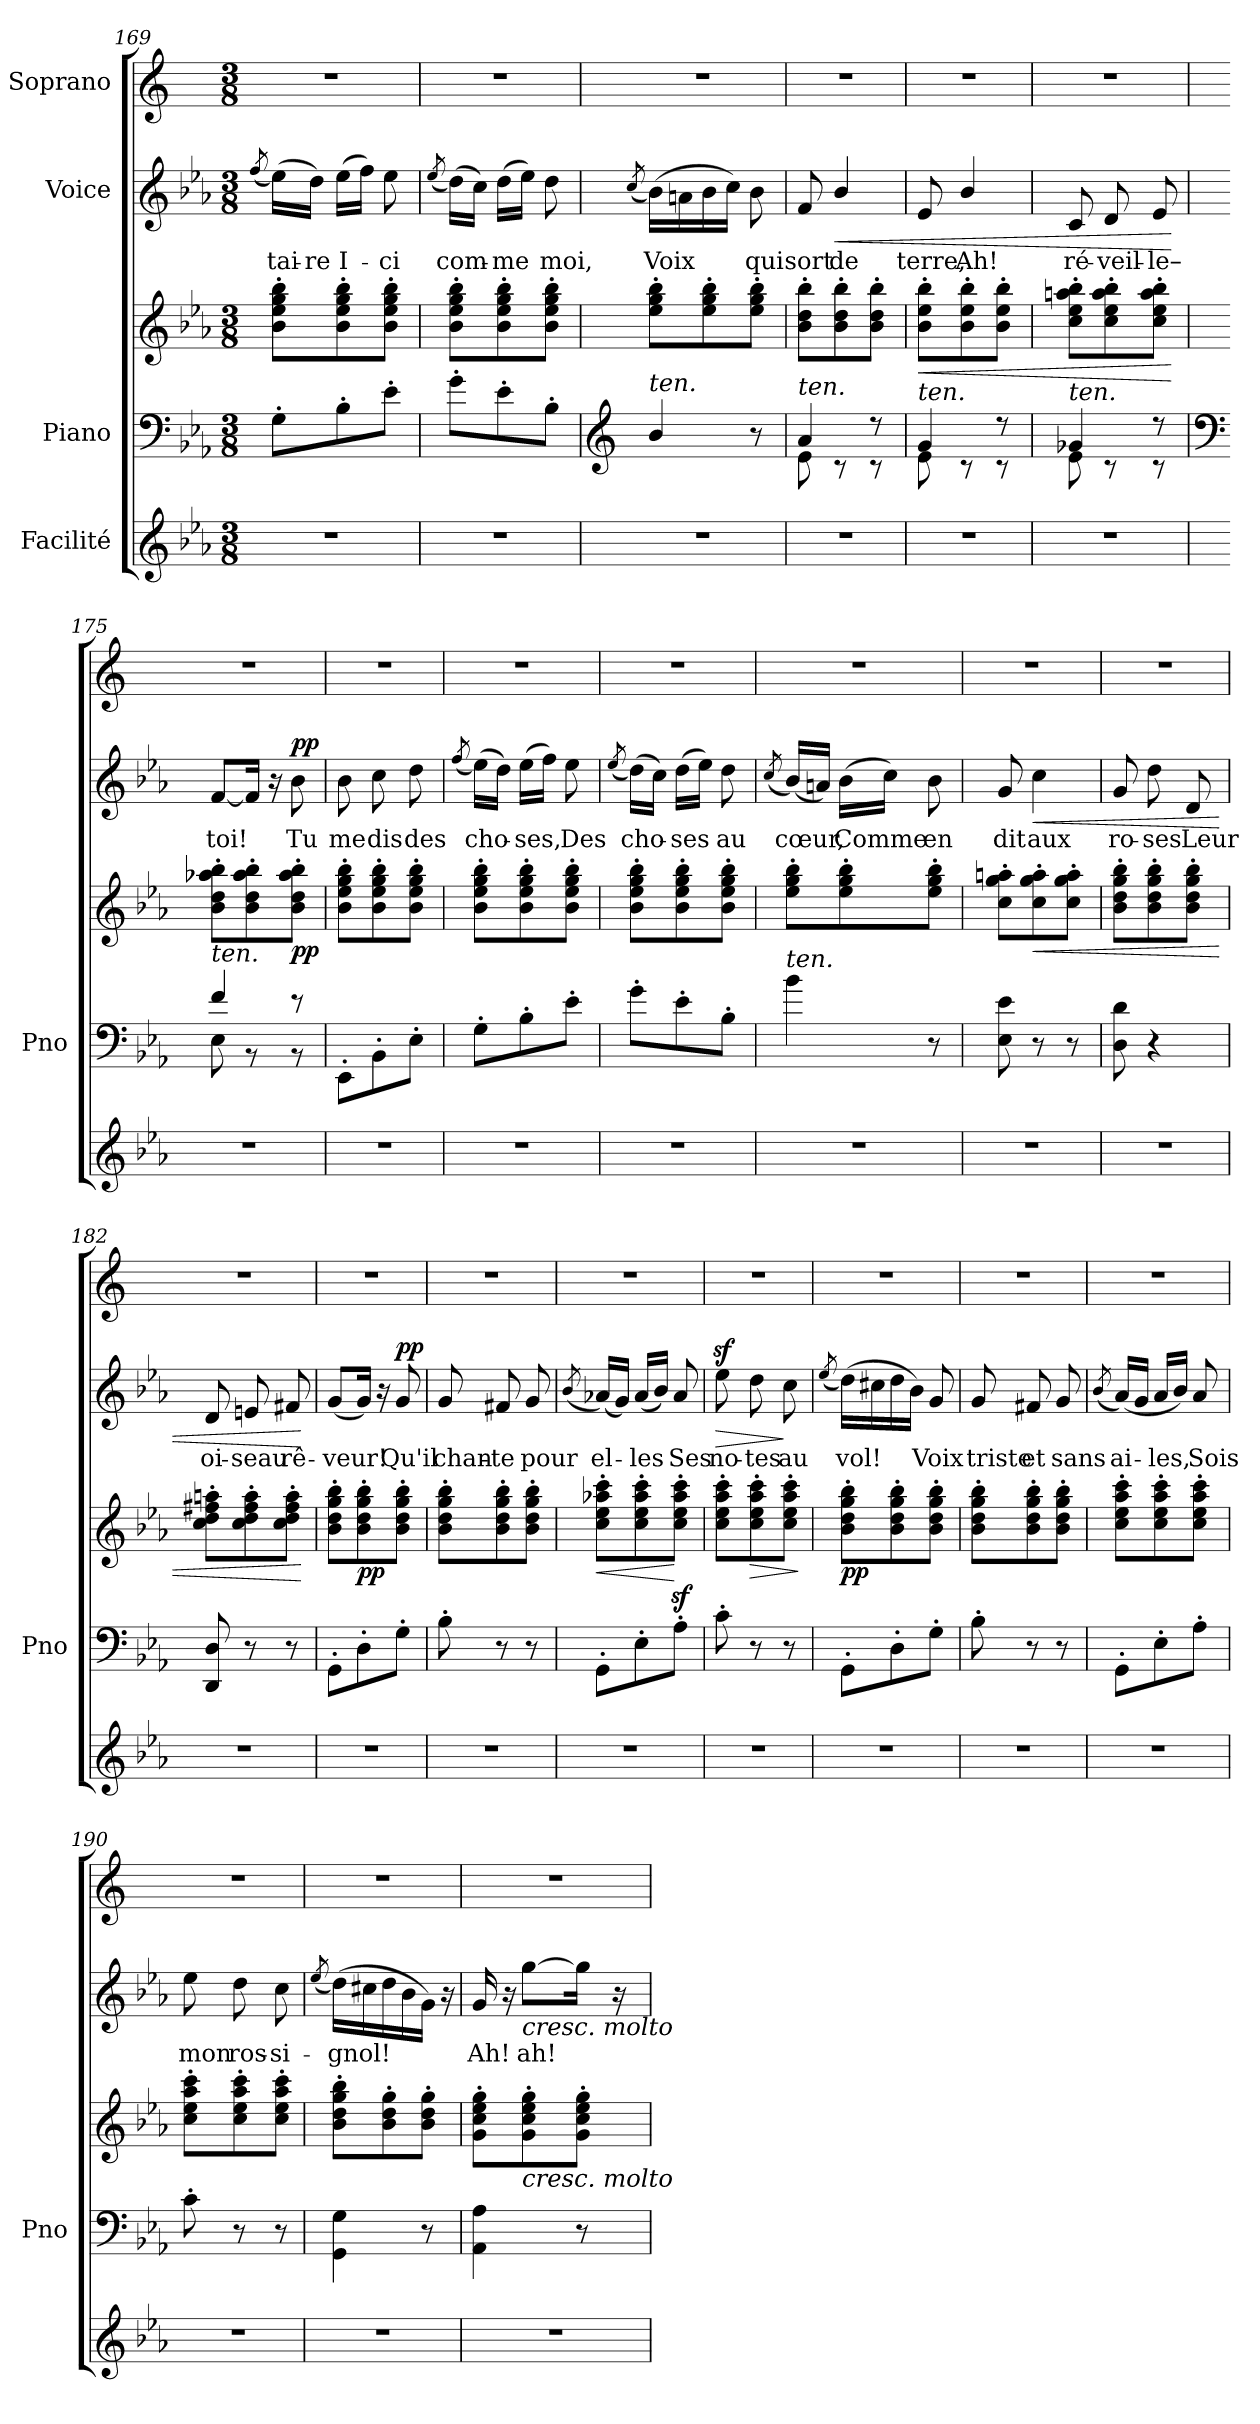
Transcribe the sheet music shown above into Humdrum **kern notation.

**kern	**kern	**kern	**dynam	**kern	**text	**dynam	**kern
*part4	*part3	*part3	*part3	*part2	*part2	*part2	*part1
*staff5	*staff4	*staff3	*staff3/4	*staff2	*staff2	*staff2	*staff1
*I"Facilité	*I"Piano	*	*	*I"Voice	*	*	*I"Soprano
*	*I'Pno	*	*	*	*	*	*
*clefG2	*clefF4	*clefG2	*	*clefG2	*	*	*clefG2
*k[b-e-a-]	*k[b-e-a-]	*k[b-e-a-]	*	*k[b-e-a-]	*	*	*k[]
*M3/8	*M3/8	*M3/8	*	*M3/8	*	*	*M3/8
=169	=169	=169	=169	=169	=169	=169	=169
.	.	.	.	(8qff/	.	.	.
4.r	8G'\L	8b-\' 8ee-\' 8gg\' 8bb-\'L	.	(16ee-\LL)	-tai-	.	4.r
.	.	.	.	16dd\JJ)	-re	.	.
.	8B-'\	8b-\' 8ee-\' 8gg\' 8bb-\'	.	(16ee-\LL	I-	.	.
.	.	.	.	16ff\JJ)	.	.	.
.	8e-'\J	8b-\' 8ee-\' 8gg\' 8bb-\'J	.	8ee-\	-ci	.	.
=170	=170	=170	=170	=170	=170	=170	=170
.	.	.	.	(8qee-/	.	.	.
4.r	8g'\L	8b-\' 8ee-\' 8gg\' 8bb-\'L	.	(16dd\LL)	com-	.	4.r
.	.	.	.	16cc\JJ)	.	.	.
.	8e-'\	8b-\' 8ee-\' 8gg\' 8bb-\'	.	(16dd\LL	-me	.	.
.	.	.	.	16ee-\JJ)	.	.	.
.	8B-'\J	8b-\' 8ee-\' 8gg\' 8bb-\'J	.	8dd\	moi,	.	.
=171	=171	=171	=171	=171	=171	=171	=171
*	*clefG2	*	*	*	*	*	*
.	.	.	.	(8qcc/	.	.	.
!	!LO:TX:i:t=ten.	!	!	!	!	!	!
4.r	4b-/	8ee-\' 8gg\' 8bb-\'L	.	(16b-\LL)	Voix	.	4.r
.	.	.	.	16an\	.	.	.
.	.	8ee-\' 8gg\' 8bb-\'	.	16b-\	.	.	.
.	.	.	.	16cc\JJ)	.	.	.
.	8r	8ee-\' 8gg\' 8bb-\'J	.	8b-\	qui	.	.
=172	=172	=172	=172	=172	=172	=172	=172
*	*^	*	*	*	*	*	*
!	!LO:TX:i:t=ten.	!	!	!	!	!	!	!
4.r	4a-/	8e-\	8b-\' 8dd\' 8bb-\'L	.	8f/	sort	.	4.r
!	!	!	!	!	!	!	!LO:HP:b	!
.	.	8r	8b-\' 8dd\' 8bb-\'	.	4b-/	de	<	.
.	8r	8r	8b-\' 8dd\' 8bb-\'J	.	.	.	.	.
=173	=173	=173	=173	=173	=173	=173	=173	=173
!	!LO:TX:i:t=ten.	!	!	!	!	!	!	!
!	!	!	!	!LO:HP:b	!	!	!	!
4.r	4g/	8e-\	8b-\' 8ee-\' 8bb-\'L	<	8e-/	terre,	.	4.r
.	.	8r	8b-\' 8ee-\' 8bb-\'	.	4b-/	Ah!	.	.
.	8r	8r	8b-\' 8ee-\' 8bb-\'J	.	.	.	.	.
=174	=174	=174	=174	=174	=174	=174	=174	=174
!	!LO:TX:i:t=ten.	!	!	!	!	!	!	!
4.r	4g-X/	8e-\	8cc\' 8ee-\' 8aan\' 8bb-\'L	.	8c/	ré-	.	4.r
.	.	8r	8cc\' 8ee-\' 8aa\' 8bb-\'	.	8d/	-veil-	.	.
.	8r	8r	8cc\' 8ee-\' 8aa\' 8bb-\'J	.	8e-/	-le–	.	.
*	*v	*v	*	*	*	*	*	*
.	.	.	[	.	.	[	.
=175	=175	=175	=175	=175	=175	=175	=175
*	*clefF4	*	*	*	*	*	*
*	*^	*	*	*	*	*	*
!	!LO:TX:i:t=ten.	!	!	!	!	!	!	!
4.r	4f/	8E-\	8b-\' 8dd\' 8aa-X\' 8bb-\'L	.	[8f/L	toi!	.	4.r
.	.	8r	8b-\' 8dd\' 8aa-\' 8bb-\'	.	16f/Jk]	.	.	.
.	.	.	.	.	16r	.	.	.
!	!	!	!	!LO:DY:b	!	!	!LO:DY:b	!
.	8r	8r	8b-\' 8dd\' 8aa-\' 8bb-\'J	pp	8b-\	Tu	pp	.
*	*v	*v	*	*	*	*	*	*
=176	=176	=176	=176	=176	=176	=176	=176
4.r	8EE-'>\L	8b-\' 8ee-\' 8gg\' 8bb-\'L	.	8b-\	me	.	4.r
.	8BB-'>\	8b-\' 8ee-\' 8gg\' 8bb-\'	.	8cc\	dis	.	.
.	8E-'>\J	8b-\' 8ee-\' 8gg\' 8bb-\'J	.	8dd\	des	.	.
=177	=177	=177	=177	=177	=177	=177	=177
.	.	.	.	(8qff/	.	.	.
4.r	8G'\L	8b-\' 8ee-\' 8gg\' 8bb-\'L	.	(16ee-\LL)	cho-	.	4.r
.	.	.	.	16dd\JJ)	.	.	.
.	8B-'\	8b-\' 8ee-\' 8gg\' 8bb-\'	.	(16ee-\LL	-ses,	.	.
.	.	.	.	16ff\JJ)	.	.	.
.	8e-'\J	8b-\' 8ee-\' 8gg\' 8bb-\'J	.	8ee-\	Des	.	.
=178	=178	=178	=178	=178	=178	=178	=178
.	.	.	.	(8qee-/	.	.	.
4.r	8g'\L	8b-\' 8ee-\' 8gg\' 8bb-\'L	.	(16dd\LL)	cho-	.	4.r
.	.	.	.	16cc\JJ)	.	.	.
.	8e-'\	8b-\' 8ee-\' 8gg\' 8bb-\'	.	(16dd\LL	-ses	.	.
.	.	.	.	16ee-\JJ)	.	.	.
.	8B-'\J	8b-\' 8ee-\' 8gg\' 8bb-\'J	.	8dd\	au	.	.
=179	=179	=179	=179	=179	=179	=179	=179
.	.	.	.	(8qcc/	.	.	.
!	!LO:TX:i:t=ten.	!	!	!	!	!	!
4.r	4b-\	8ee-\' 8gg\' 8bb-\'L	.	(16b-/LL)	cœur,	.	4.r
.	.	.	.	16an/JJ)	.	.	.
.	.	8ee-\' 8gg\' 8bb-\'	.	(16b-\LL	Comme	.	.
.	.	.	.	16cc\JJ)	.	.	.
.	8r	8ee-\' 8gg\' 8bb-\'J	.	8b-\	en	.	.
=180	=180	=180	=180	=180	=180	=180	=180
4.r	8E-\ 8e-\	8cc\' 8gg\' 8aan\'L	.	8g/	dit	.	4.r
!	!	!	!LO:HP:b	!	!	!LO:HP:b	!
.	8r	8cc\' 8gg\' 8aa\'	<	4cc\	aux	<	.
.	8r	8cc\' 8gg\' 8aa\'J	.	.	.	.	.
=181	=181	=181	=181	=181	=181	=181	=181
4.r	8D\ 8d\	8b-\' 8dd\' 8gg\' 8bb-\'L	.	8g/	ro-	.	4.r
.	4r	8b-\' 8dd\' 8gg\' 8bb-\'	.	8dd\	-ses	.	.
.	.	8b-\' 8dd\' 8gg\' 8bb-\'J	.	8d/	Leur	.	.
=182	=182	=182	=182	=182	=182	=182	=182
4.r	8DD/ 8D/	8cc\' 8dd\' 8ff#X\' 8aan\'L	.	8d/	oi-	.	4.r
.	8r	8cc\' 8dd\' 8ff#\' 8aa\'	.	8en/	-seau	.	.
.	8r	8cc\' 8dd\' 8ff#\' 8aa\'J	.	8f#X/	rê-	.	.
.	.	.	[	.	.	[	.
=183	=183	=183	=183	=183	=183	=183	=183
4.r	8GG'\L	8b-\' 8dd\' 8gg\' 8bb-\'L	.	(8g/L	-veur!	.	4.r
!	!	!	!LO:DY:b	!	!	!	!
.	8D'\	8b-\' 8dd\' 8gg\' 8bb-\'	pp	16g/Jk)	.	.	.
.	.	.	.	16r	.	.	.
!	!	!	!	!	!	!LO:DY:b	!
.	8G'\J	8b-\' 8dd\' 8gg\' 8bb-\'J	.	8g/	Qu'il	pp	.
=184	=184	=184	=184	=184	=184	=184	=184
4.r	8B-'\	8b-\' 8dd\' 8gg\' 8bb-\'L	.	8g/	chan-	.	4.r
.	8r	8b-\' 8dd\' 8gg\' 8bb-\'	.	8f#X/	-te	.	.
.	8r	8b-\' 8dd\' 8gg\' 8bb-\'J	.	8g/	pour	.	.
=185	=185	=185	=185	=185	=185	=185	=185
.	.	.	.	(8qb-/	.	.	.
!	!	!	!LO:HP:b	!	!	!	!
4.r	8GG'\L	8cc\' 8ee-\' 8aa-X\' 8ccc\'L	<	(16a-X/LL)	el-	.	4.r
.	.	.	.	16g/JJ)	.	.	.
.	8E-'\	8cc\' 8ee-\' 8aa-\' 8ccc\'	.	(16a-/LL	-les	.	.
.	.	.	.	16b-/JJ)	.	.	.
!	!	!	!LO:DY:n=1:b	!	!	!	!
.	8A-'\J	8cc\z<' 8ee-\z<' 8aa-\z<' 8ccc\z<'J	[ other-dynamics	8a-/	Ses	.	.
=186	=186	=186	=186	=186	=186	=186	=186
!	!	!	!	!	!	!LO:HP:b	!
!	!	!	!	!	!	!LO:DY:n=1:b	!
4.r	8c'\	8cc\' 8ee-\' 8aa-\' 8ccc\'L	.	8ee-z<\	no-	> other-dynamics	4.r
!	!	!	!LO:HP:b	!	!	!	!
.	8r	8cc\' 8ee-\' 8aa-\' 8ccc\'	>	8dd\	-tes	.	.
.	8r	8cc\' 8ee-\' 8aa-\' 8ccc\'J	.	8cc\	au	]	.
.	.	.	]	.	.	.	.
=187	=187	=187	=187	=187	=187	=187	=187
.	.	.	.	(8qee-/	.	.	.
!	!	!	!LO:DY:b	!	!	!	!
4.r	8GG'\L	8b-\' 8dd\' 8gg\' 8bb-\'L	pp	(16dd\LL)	vol!	.	4.r
.	.	.	.	16cc#X\	.	.	.
.	8D'\	8b-\' 8dd\' 8gg\' 8bb-\'	.	16dd\	.	.	.
.	.	.	.	16b-\JJ)	.	.	.
.	8G'\J	8b-\' 8dd\' 8gg\' 8bb-\'J	.	8g/	Voix	.	.
=188	=188	=188	=188	=188	=188	=188	=188
4.r	8B-'\	8b-\' 8dd\' 8gg\' 8bb-\'L	.	8g/	triste	.	4.r
.	8r	8b-\' 8dd\' 8gg\' 8bb-\'	.	8f#X/	et	.	.
.	8r	8b-\' 8dd\' 8gg\' 8bb-\'J	.	8g/	sans	.	.
=189	=189	=189	=189	=189	=189	=189	=189
.	.	.	.	(8qb-/	.	.	.
4.r	8GG'\L	8cc\' 8ee-\' 8aa-\' 8ccc\'L	.	(16a-/LL)	ai-	.	4.r
.	.	.	.	16g/JJ	.	.	.
.	8E-'\	8cc\' 8ee-\' 8aa-\' 8ccc\'	.	16a-/LL	-les,	.	.
.	.	.	.	16b-/JJ)	.	.	.
.	8A-'\J	8cc\' 8ee-\' 8aa-\' 8ccc\'J	.	8a-/	Sois	.	.
=190	=190	=190	=190	=190	=190	=190	=190
4.r	8c'\	8cc\' 8ee-\' 8aa-\' 8ccc\'L	.	8ee-\	mon	.	4.r
.	8r	8cc\' 8ee-\' 8aa-\' 8ccc\'	.	8dd\	ros-	.	.
.	8r	8cc\' 8ee-\' 8aa-\' 8ccc\'J	.	8cc\	-si-	.	.
=191	=191	=191	=191	=191	=191	=191	=191
.	.	.	.	(8qee-/	.	.	.
4.r	4GG\ 4G\	8b-\' 8dd\' 8gg\' 8bb-\'L	.	(16dd\LL)	-gnol!	.	4.r
.	.	.	.	16cc#X\	.	.	.
.	.	8b-\' 8dd\' 8gg\'	.	16dd\	.	.	.
.	.	.	.	16b-\	.	.	.
.	8r	8b-\' 8dd\' 8gg\'J	.	16g\JJ)	.	.	.
.	.	.	.	16r	.	.	.
=192	=192	=192	=192	=192	=192	=192	=192
4.r	4AA-\ 4A-\	8g\' 8cc\' 8ee-\' 8gg\'L	.	16g/	Ah!	.	4.r
.	.	.	.	16r	.	.	.
!	!	!	!	!LO:TX:b:i:t=cresc.  molto	!	!	!
!	!	!LO:TX:b:i:t=cresc.  molto	!	!	!	!	!
.	.	8g\' 8cc\' 8ee-\' 8gg\'	.	[8gg\L	ah!	.	.
.	8r	8g\' 8cc\' 8ee-\' 8gg\'J	.	16gg\Jk]	.	.	.
.	.	.	.	16r	.	.	.
=	=	=	=	=	=	=	=
*-	*-	*-	*-	*-	*-	*-	*-
